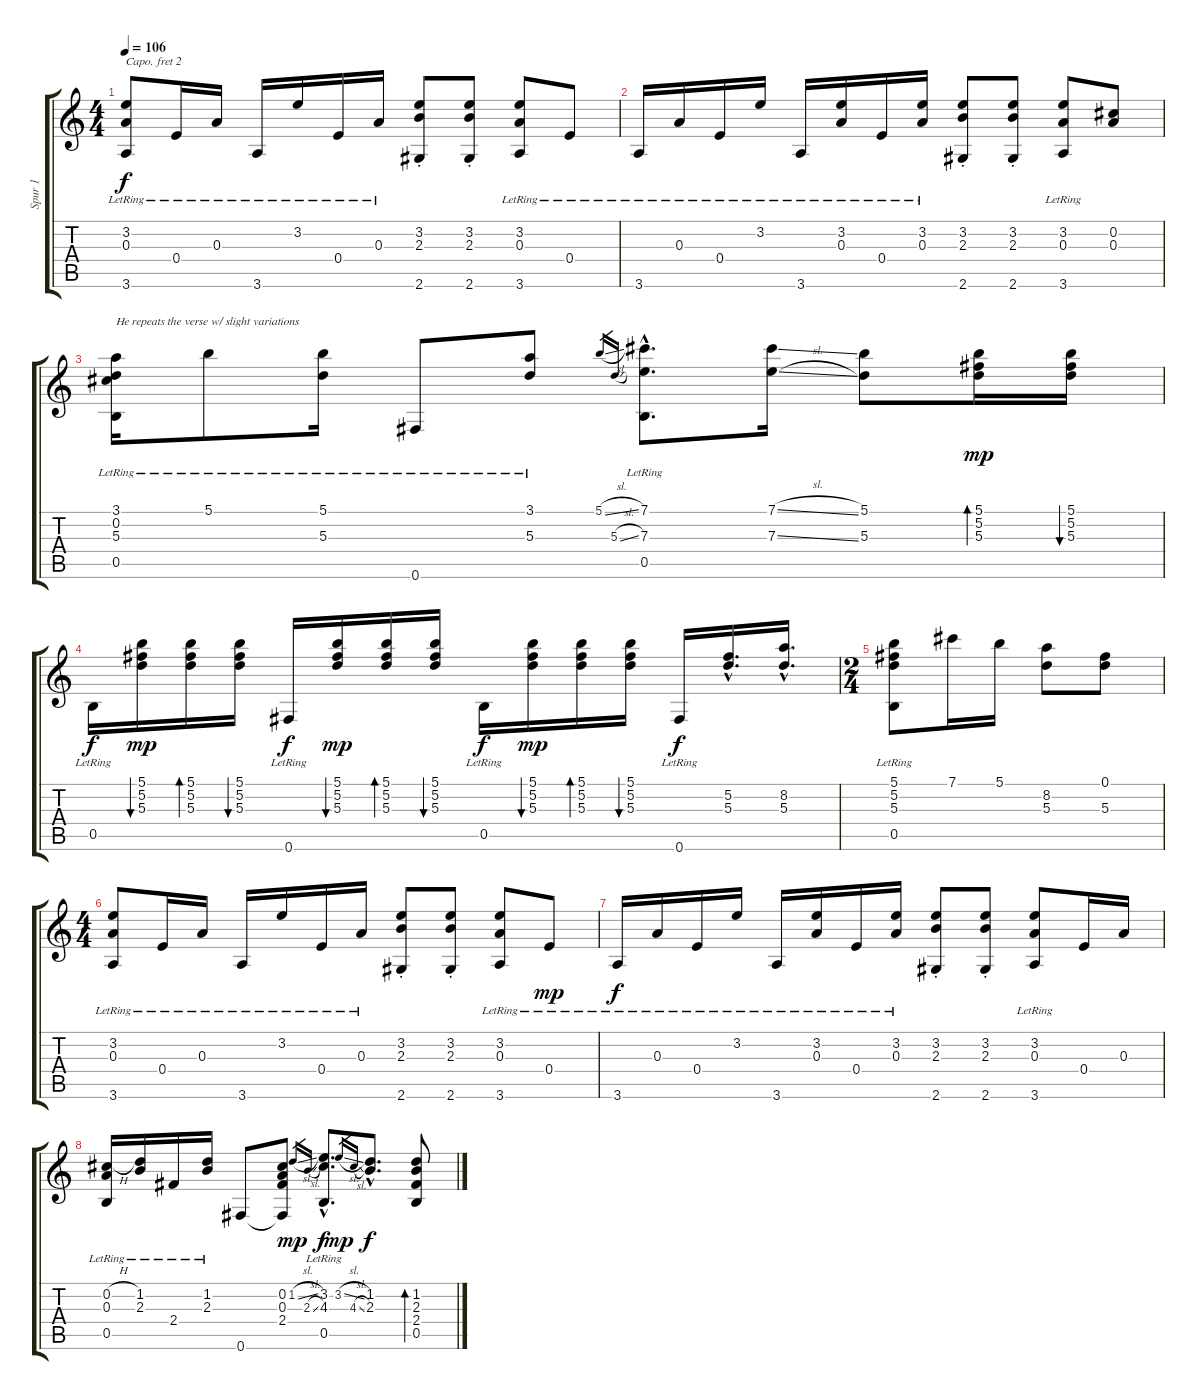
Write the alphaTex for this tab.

\track ("Spur 1" "Spur 1") {instrument acousticguitarsteel}
\staff {score tabs}
\capo 2
\tuning (E4 B3 G3 D3 A2 E2) {hide}
\ts (4 4)
\tempo 106
\clef g2
\ks c
(3.2{lr} 0.3{lr} 3.6{lr}).8{dy f} 0.4{lr}.16 0.3{lr}.16 3.6{lr}.16 3.2{lr}.16 0.4{lr}.16 0.3{lr}.16 (3.2{st} 2.3{st} 2.6{st}).8 (3.2{st} 2.3{st} 2.6{st}).8 (3.2{lr} 0.3{lr} 3.6{lr}).8 0.4{lr}.8 |
3.6{lr}.16 0.3{lr}.16 0.4{lr}.16 3.2{lr}.16 3.6{lr}.16 (3.2{lr} 0.3{lr}).16 0.4{lr}.16 (3.2{lr} 0.3{lr}).16 (3.2{st} 2.3{st} 2.6{st}).8 (3.2{st} 2.3{st} 2.6{st}).8 (3.2{lr} 0.3{lr} 3.6{lr}).8 (0.2 0.3).8 |
(3.1{lr} 0.2{lr} 5.3{lr} 0.5{lr}).16{txt "He repeats the verse w/ slight variations"} 5.1{lr}.8 (5.1{lr} 5.3{lr}).16 0.6{lr}.8 (3.1{lr} 5.3{lr}).8 5.1{sl}.16{gr} 5.3{sl}.16{gr} (7.1{hac lr} 7.3{hac lr} 0.5{hac}).8{d} (7.1{sl} 7.3{sl}).16 (5.1 5.3).8 (5.1 5.2 5.3).16{bd 60 dy mp} (5.1 5.2 5.3).16{bu 60} |
0.5{lr}.16{dy f} (5.1 5.2 5.3).16{bu 60 dy mp} (5.1 5.2 5.3).16{bd 60} (5.1 5.2 5.3).16{bu 60} 0.6{lr}.16{dy f} (5.1 5.2 5.3).16{bu 60 dy mp} (5.1 5.2 5.3).16{bd 60} (5.1 5.2 5.3).16{bu 60} 0.5{lr}.16{dy f} (5.1 5.2 5.3).16{bu 60 dy mp} (5.1 5.2 5.3).16{bd 60} (5.1 5.2 5.3).16{bu 60} 0.6{lr}.16{dy f} (5.2{hac} 5.3{hac}).16{d} (8.2{hac} 5.3{hac}).16{d} |
\ts (2 4)
(5.1 5.2{lr} 5.3{lr} 0.5{lr}).8 7.1.16 5.1.16 (8.2 5.3).8 (0.1 5.3).8 |
\ts (4 4)
(3.2{lr} 0.3{lr} 3.6{lr}).8 0.4{lr}.16 0.3{lr}.16 3.6{lr}.16 3.2{lr}.16 0.4{lr}.16 0.3{lr}.16 (3.2{st} 2.3{st} 2.6{st}).8 (3.2{st} 2.3{st} 2.6{st}).8 (3.2{lr} 0.3{lr} 3.6{lr}).8 0.4{lr}.8{dy mp} |
3.6{lr}.16{dy f} 0.3{lr}.16 0.4{lr}.16 3.2{lr}.16 3.6{lr}.16 (3.2{lr} 0.3{lr}).16 0.4{lr}.16 (3.2{lr} 0.3{lr}).16 (3.2{st} 2.3{st} 2.6{st}).8 (3.2{st} 2.3{st} 2.6{st}).8 (3.2{lr} 0.3{lr} 3.6{lr}).8 0.4.16 0.3.16 |
(0.2{h} 0.3 0.5{lr}).16 (1.2{lr} 2.3{lr}).16 2.4{lr}.16 (1.2{lr} 2.3{lr}).16 0.6.8 (0.2 0.3 2.4 0.6{t}).8 1.2{sl}.16{gr dy mp} 2.3{sl}.16{gr} (3.2{hac} 4.3{hac} 0.5{hac lr}).8{d dy f} 3.2{sl}.16{gr dy mp} 4.3{sl}.16{gr} (1.2{hac} 2.3{hac}).8{d dy f} (1.2 2.3 2.4 0.5).8{bd 60}
